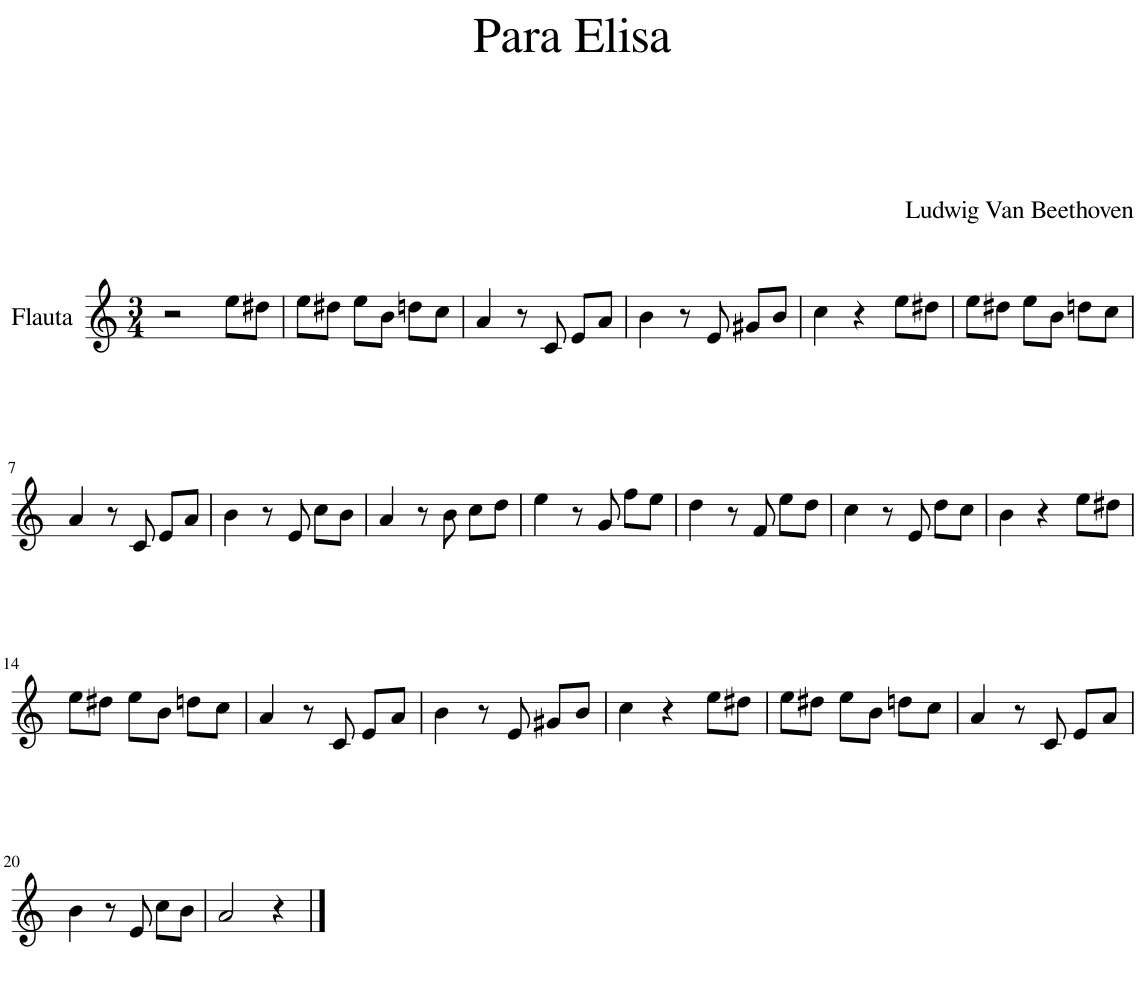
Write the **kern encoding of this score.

**kern
*part1
*staff1
*I"Flauta
*I'Fl
*clefG2
*k[]
*M3/4
=1
2r
8ee\L
8dd#X\J
=2
8ee\L
8dd#X\J
8ee\L
8b\J
8ddn\L
8cc\J
=3
4a/
8r
8c/
8e/L
8a/J
=4
4b\
8r
8e/
8g#X/L
8b/J
=5
4cc\
4r
8ee\L
8dd#X\J
=6
8ee\L
8dd#X\J
8ee\L
8b\J
8ddn\L
8cc\J
!!LO:LB:g=z
=7
4a/
8r
8c/
8e/L
8a/J
=8
4b\
8r
8e/
8cc\L
8b\J
=9
4a/
8r
8b\
8cc\L
8dd\J
=10
4ee\
8r
8g/
8ff\L
8ee\J
=11
4dd\
8r
8f/
8ee\L
8dd\J
=12
4cc\
8r
8e/
8dd\L
8cc\J
=13
4b\
4r
8ee\L
8dd#X\J
!!LO:LB:g=z
=14
8ee\L
8dd#X\J
8ee\L
8b\J
8ddn\L
8cc\J
=15
4a/
8r
8c/
8e/L
8a/J
=16
4b\
8r
8e/
8g#X/L
8b/J
=17
4cc\
4r
8ee\L
8dd#X\J
=18
8ee\L
8dd#X\J
8ee\L
8b\J
8ddn\L
8cc\J
=19
4a/
8r
8c/
8e/L
8a/J
!!LO:LB:g=z
=20
4b\
8r
8e/
8cc\L
8b\J
=21
2a/
4r
==
*-
